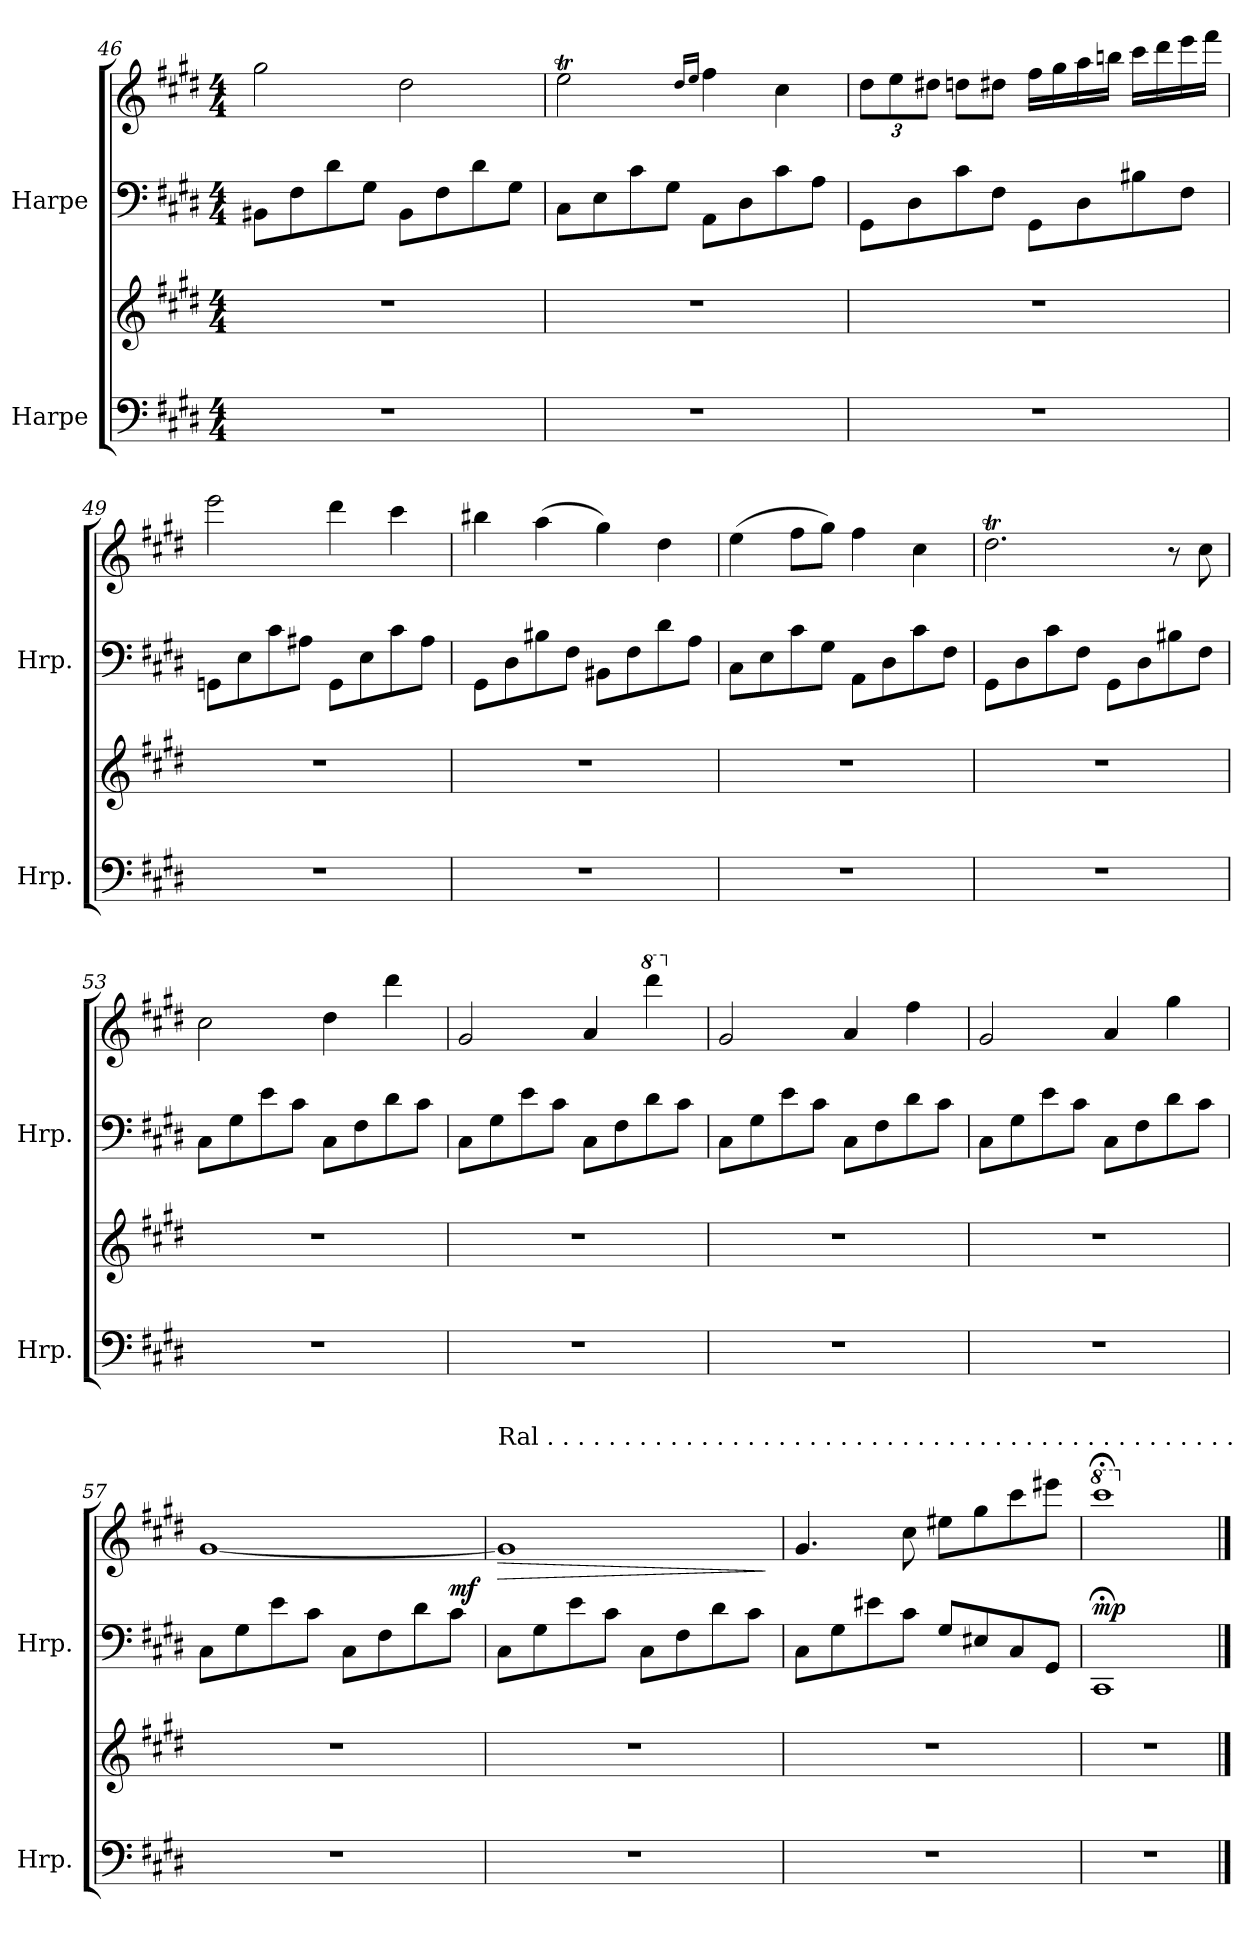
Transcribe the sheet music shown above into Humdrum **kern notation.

**kern	**kern	**kern	**kern	**dynam
*part2	*part2	*part1	*part1	*part1
*staff4	*staff3	*staff2	*staff1	*staff1/2
*I"Harpe	*	*I"Harpe	*	*
*I'Hrp.	*	*I'Hrp.	*	*
*clefF4	*clefG2	*clefF4	*clefG2	*
*k[f#c#g#d#]	*k[f#c#g#d#]	*k[f#c#g#d#]	*k[f#c#g#d#]	*
*M4/4	*M4/4	*M4/4	*M4/4	*
=46	=46	=46	=46	=46
1r	1r	8BB#X\L	2gg#\	.
.	.	8F#\	.	.
.	.	8d#\	.	.
.	.	8G#\J	.	.
.	.	8BB#\L	2dd#\	.
.	.	8F#\	.	.
.	.	8d#\	.	.
.	.	8G#\J	.	.
=47	=47	=47	=47	=47
1r	1r	8C#\L	2eeT\	.
.	.	8E\	.	.
.	.	8c#\	.	.
.	.	8G#\J	.	.
.	.	.	16qdd#/LL	.
.	.	.	16qee/JJ	.
.	.	8AA\L	4ff#\	.
.	.	8D#\	.	.
.	.	8c#\	4cc#\	.
.	.	8A\J	.	.
!!LO:PB:g=z
=48	=48	=48	=48	=48
*	*	*	*Xbrackettup	*
1r	1r	8GG#\L	12dd#\L	.
.	.	.	12ee\	.
.	.	8D#\	.	.
.	.	.	12dd#X\J	.
.	.	8c#\	8ddn\L	.
.	.	8F#\J	8dd#X\J	.
.	.	8GG#\L	16ff#\LL	.
.	.	.	16gg#\	.
.	.	8D#\	16aa\	.
.	.	.	16bbn\JJ	.
.	.	8B#X\	16ccc#\LL	.
.	.	.	16ddd#\	.
.	.	8F#\J	16eee\	.
.	.	.	16fff#\JJ	.
=49	=49	=49	=49	=49
1r	1r	8GGn\L	2eee\	.
.	.	8E\	.	.
.	.	8c#\	.	.
.	.	8A#X\J	.	.
.	.	8GG\L	4ddd#\	.
.	.	8E\	.	.
.	.	8c#\	4ccc#\	.
.	.	8A#\J	.	.
=50	=50	=50	=50	=50
1r	1r	8GG#\L	4bb#X\	.
.	.	8D#\	.	.
.	.	8B#X\	(4aa\	.
.	.	8F#\J	.	.
.	.	8BB#X\L	4gg#\)	.
.	.	8F#\	.	.
.	.	8d#\	4dd#\	.
.	.	8A\J	.	.
!!LO:LB:g=z
=51	=51	=51	=51	=51
1r	1r	8C#\L	(4ee\	.
.	.	8E\	.	.
.	.	8c#\	8ff#\L	.
.	.	8G#\J	8gg#\J)	.
.	.	8AA\L	4ff#\	.
.	.	8D#\	.	.
.	.	8c#\	4cc#\	.
.	.	8F#\J	.	.
=52	=52	=52	=52	=52
1r	1r	8GG#\L	2.dd#t\	.
.	.	8D#\	.	.
.	.	8c#\	.	.
.	.	8F#\J	.	.
.	.	8GG#\L	.	.
.	.	8D#\	.	.
.	.	8B#X\	8r	.
.	.	8F#\J	8cc#\	.
=53	=53	=53	=53	=53
1r	1r	8C#\L	2cc#\	.
.	.	8G#\	.	.
.	.	8e\	.	.
.	.	8c#\J	.	.
.	.	8C#\L	4dd#\	.
.	.	8F#\	.	.
.	.	8d#\	4ddd#\	.
.	.	8c#\J	.	.
!!LO:LB:g=z
=54	=54	=54	=54	=54
1r	1r	8C#\L	2g#/	.
.	.	8G#\	.	.
.	.	8e\	.	.
.	.	8c#\J	.	.
.	.	8C#\L	4a/	.
.	.	8F#\	.	.
*	*	*	*8va	*
.	.	8d#\	4dddd#\	.
.	.	8c#\J	.	.
=55	=55	=55	=55	=55
*	*	*	*X8va	*
1r	1r	8C#\L	2g#/	.
.	.	8G#\	.	.
.	.	8e\	.	.
.	.	8c#\J	.	.
.	.	8C#\L	4a/	.
.	.	8F#\	.	.
.	.	8d#\	4ff#\	.
.	.	8c#\J	.	.
=56	=56	=56	=56	=56
1r	1r	8C#\L	2g#/	.
.	.	8G#\	.	.
.	.	8e\	.	.
.	.	8c#\J	.	.
.	.	8C#\L	4a/	.
.	.	8F#\	.	.
.	.	8d#\	4gg#\	.
.	.	8c#\J	.	.
!!LO:PB:g=z
=57	=57	=57	=57	=57
1r	1r	8C#\L	[1g#	.
.	.	8G#\	.	.
.	.	8e\	.	.
.	.	8c#\J	.	.
.	.	8C#\L	.	.
.	.	8F#\	.	.
.	.	8d#\	.	.
!	!	!	!	!LO:DY:a=2
.	.	8c#\J	.	mf
=58	=58	=58	=58	=58
!	!	!	!LO:TX:a:t=Ral .  .  .  .  .  .  .  .  .  .  .  .  .  .  .  .  .  .  .  .  .  .  .  .  .  .  .  .  .  .  .  .  .  .  .  .  .  .  .  .  .  .  .  .  .	!
!	!	!	!	!LO:HP:b
1r	1r	8C#\L	1g#]	>
.	.	8G#\	.	.
.	.	8e\	.	.
.	.	8c#\J	.	.
.	.	8C#\L	.	.
.	.	8F#\	.	.
.	.	8d#\	.	.
.	.	8c#\J	.	.
.	.	.	.	]
=59	=59	=59	=59	=59
1r	1r	8C#\L	4.g#/	.
.	.	8G#\	.	.
.	.	8e#X\	.	.
.	.	8c#\J	8cc#\	.
.	.	8G#/L	8ee#X\L	.
.	.	8E#X/	8gg#\	.
.	.	8C#/	8ccc#\	.
.	.	8GG#/J	8eee#X\J	.
=60	=60	=60	=60	=60
*	*	*	*8va	*
!	!	!	!	!LO:DY:a=2
1r	1r	1CC#;	1cccc#;<	mp
*	*	*	*X8va	*
==	==	==	==	==
*-	*-	*-	*-	*-
